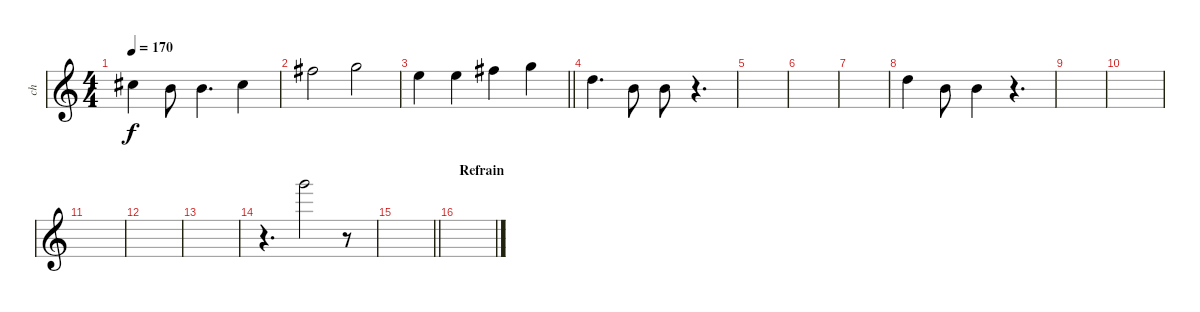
\track ("ch" "ch") {instrument lead1square}
\staff {score}
\tuning (E4 B3 G3 D3 A2 E2) {hide}
\ts (4 4)
\tempo 170
\clef g2
\ks c
9.1.4{dy f} 7.1.8 7.1.4{d} 9.1.4 |
14.1.2 15.1.2 |
\barLineRight lightlight
12.1.4 12.1.4 14.1.4 15.1.4 |
10.1.4{d} 7.1.8 7.1.8 r.4{d} |
|
|
|
10.1.4 7.1.8 7.1.4 r.4{d} |
|
|
|
|
|
r.4{d} 27.1.2 r.8 |
\barLineRight lightlight
|
\section ("" "Refrain")
